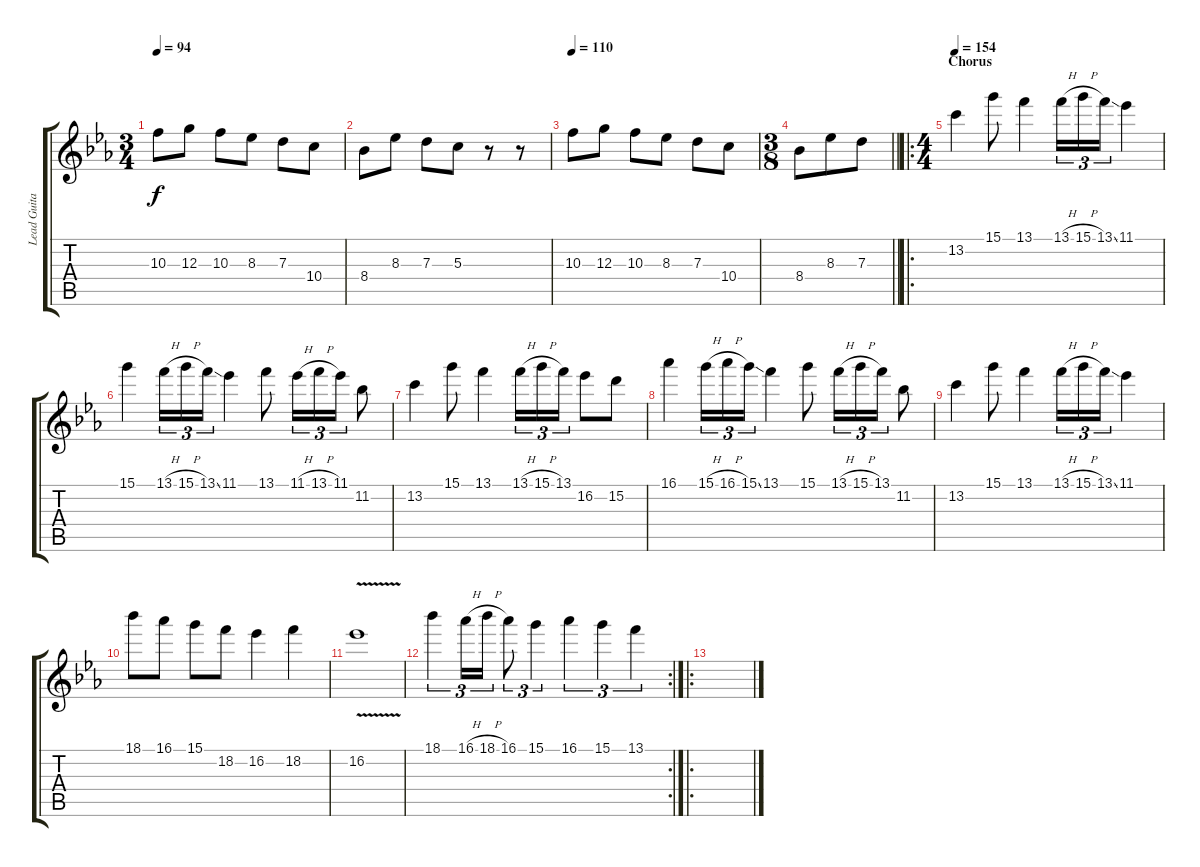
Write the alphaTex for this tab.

\track ("Lead Guitar" "Lead Guita") {instrument distortionguitar}
\staff {score tabs}
\tuning (E4 B3 G3 D3 A2 E2) {hide}
\ts (3 4)
\tempo 94
\clef g2
\ks cminor
10.3.8{dy f} 12.3.8 10.3.8 8.3.8 7.3.8 10.4.8 |
8.4.8 8.3.8 7.3.8 5.3.8 r.8 r.8 |
\tempo 110
10.3.8 12.3.8 10.3.8 8.3.8 7.3.8 10.4.8 |
\ts (3 8)
\barLineRight lightlight
8.4.8 8.3.8 7.3.8 |
\ro
\ts (4 4)
\section ("" "Chorus")
\tempo 154
13.2.4{instrument distortionguitar} 15.1.8 13.1.4 13.1{h}.16{tu (3 2)} 15.1{h}.16{tu (3 2)} 13.1{ss}.16{tu (3 2)} 11.1.4 |
15.1.4 13.1{h}.16{tu (3 2)} 15.1{h}.16{tu (3 2)} 13.1{ss}.16{tu (3 2)} 11.1.4 13.1.8 11.1{h}.16{tu (3 2)} 13.1{h}.16{tu (3 2)} 11.1.16{tu (3 2)} 11.2.8 |
13.2.4 15.1.8 13.1.4 13.1{h}.16{tu (3 2)} 15.1{h}.16{tu (3 2)} 13.1.16{tu (3 2)} 16.2.8 15.2.8 |
16.1.4 15.1{h}.16{tu (3 2)} 16.1{h}.16{tu (3 2)} 15.1{ss}.16{tu (3 2)} 13.1.4 15.1.8 13.1{h}.16{tu (3 2)} 15.1{h}.16{tu (3 2)} 13.1.16{tu (3 2)} 11.2.8 |
13.2.4 15.1.8 13.1.4 13.1{h}.16{tu (3 2)} 15.1{h}.16{tu (3 2)} 13.1{ss}.16{tu (3 2)} 11.1.4 |
18.1.8 16.1.8 15.1.8 18.2.8 16.2.4 18.2.4 |
16.2{v}.1 |
\rc 2
18.1.4{tu (3 2)} 16.1{h}.16{tu (3 2)} 18.1{h}.16{tu (3 2)} 16.1.8{tu (3 2)} 15.1.4{tu (3 2)} 16.1.4{tu (3 2)} 15.1.4{tu (3 2)} 13.1.4{tu (3 2)} |
\ro
